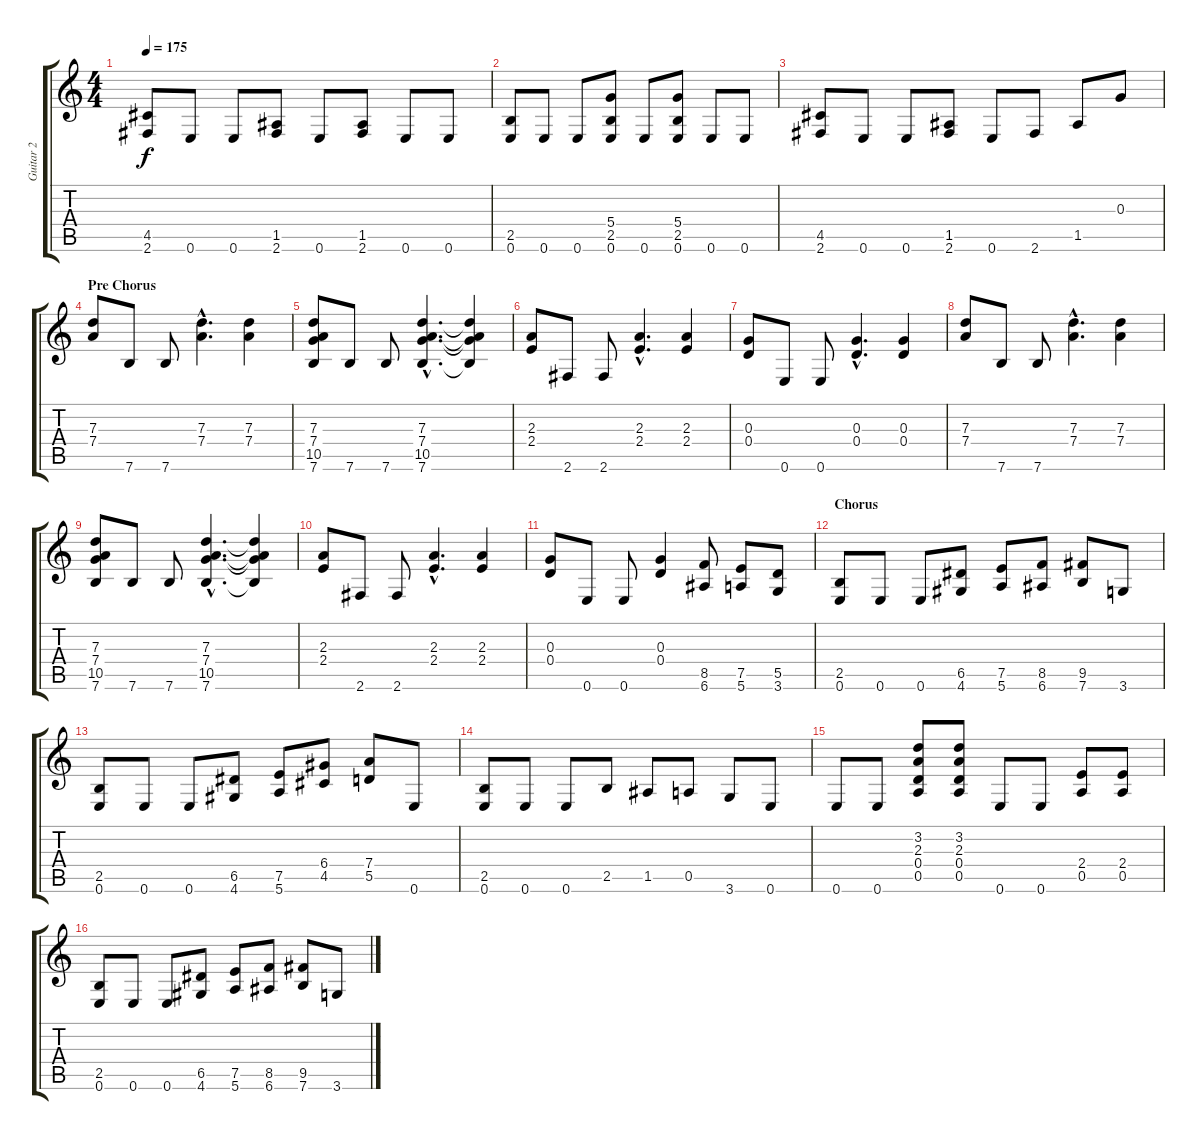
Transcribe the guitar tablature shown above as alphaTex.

\track ("Guitar 2" "Guitar 2") {instrument distortionguitar}
\staff {score tabs}
\tuning (E4 B3 G3 D3 A2 E2) {hide}
\ts (4 4)
\tempo 175
\clef g2
\ks c
(4.5 2.6).8{dy f} 0.6.8 0.6.8 (1.5 2.6).8 0.6.8 (1.5 2.6).8 0.6.8 0.6.8 |
(2.5 0.6).8 0.6.8 0.6.8 (5.4 2.5 0.6).8 0.6.8 (5.4 2.5 0.6).8 0.6.8 0.6.8 |
(4.5 2.6).8 0.6.8 0.6.8 (1.5 2.6).8 0.6.8 2.6.8 1.5.8 0.3.8 |
\section ("" "Pre Chorus")
(7.3 7.4).8 7.6.8 7.6.8 (7.3{hac} 7.4{hac}).4{d} (7.3 7.4).4 |
(7.3 7.4 10.5 7.6).8 7.6.8 7.6.8 (7.3{hac} 7.4{hac} 10.5{hac} 7.6{hac}).4{d} (7.3{t} 7.4{t} 10.5{t} 7.6{t}).4 |
(2.3 2.4).8 2.6.8 2.6.8 (2.3{hac} 2.4{hac}).4{d} (2.3 2.4).4 |
(0.3 0.4).8 0.6.8 0.6.8 (0.3{hac} 0.4{hac}).4{d} (0.3 0.4).4 |
(7.3 7.4).8 7.6.8 7.6.8 (7.3{hac} 7.4{hac}).4{d} (7.3 7.4).4 |
(7.3 7.4 10.5 7.6).8 7.6.8 7.6.8 (7.3{hac} 7.4{hac} 10.5{hac} 7.6{hac}).4{d} (7.3{t} 7.4{t} 10.5{t} 7.6{t}).4 |
(2.3 2.4).8 2.6.8 2.6.8 (2.3{hac} 2.4{hac}).4{d} (2.3 2.4).4 |
(0.3 0.4).8 0.6.8 0.6.8 (0.3 0.4).4 (8.5 6.6).8 (7.5 5.6).8 (5.5 3.6).8 |
\section ("" "Chorus")
(2.5 0.6).8 0.6.8 0.6.8 (6.5 4.6).8 (7.5 5.6).8 (8.5 6.6).8 (9.5 7.6).8 3.6.8 |
(2.5 0.6).8 0.6.8 0.6.8 (6.5 4.6).8 (7.5 5.6).8 (6.4 4.5).8 (7.4 5.5).8 0.6.8 |
(2.5 0.6).8 0.6.8 0.6.8 2.5.8 1.5.8 0.5.8 3.6.8 0.6.8 |
0.6.8 0.6.8 (3.2 2.3 0.4 0.5).8 (3.2 2.3 0.4 0.5).8 0.6.8 0.6.8 (2.4 0.5).8 (2.4 0.5).8 |
(2.5 0.6).8 0.6.8 0.6.8 (6.5 4.6).8 (7.5 5.6).8 (8.5 6.6).8 (9.5 7.6).8 3.6.8
